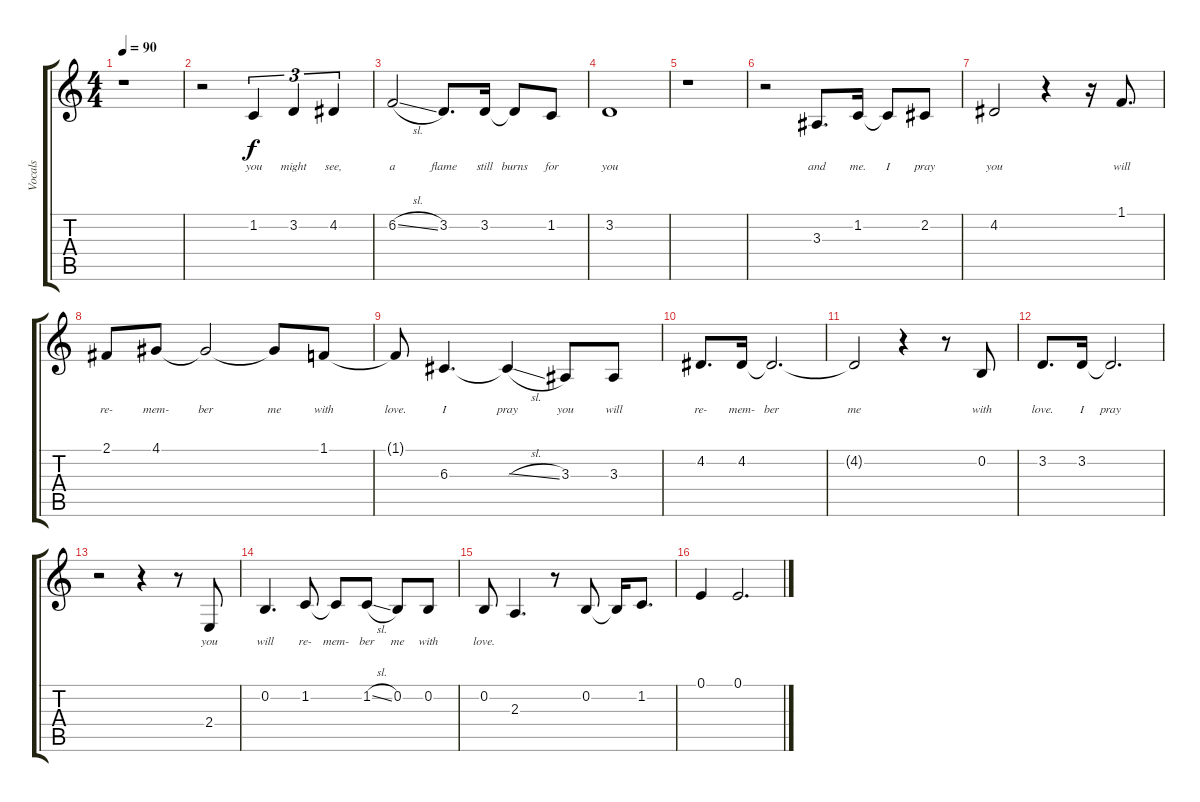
\track ("Vocals" "Vocals") {instrument clarinet}
\staff {score tabs}
\tuning (E4 B3 G3 D3 A2 E2) {hide}
\ts (4 4)
\tempo 90
\clef g2
\ks c
r.1{dy f} |
r.2 1.2.4{tu (3 2) lyrics (0 "you") lyrics (1 "") lyrics (2 "") lyrics (3 "") lyrics (4 "")} 3.2.4{tu (3 2) lyrics (0 "might") lyrics (1 "") lyrics (2 "") lyrics (3 "") lyrics (4 "")} 4.2.4{tu (3 2) lyrics (0 "see,") lyrics (1 "") lyrics (2 "") lyrics (3 "") lyrics (4 "")} |
6.2{sl}.2{lyrics (0 "a") lyrics (1 "") lyrics (2 "") lyrics (3 "") lyrics (4 "")} 3.2.8{d lyrics (0 "flame") lyrics (1 "") lyrics (2 "") lyrics (3 "") lyrics (4 "")} 3.2.16{lyrics (0 "still") lyrics (1 "") lyrics (2 "") lyrics (3 "") lyrics (4 "")} 3.2{t}.8{lyrics (0 "burns") lyrics (1 "") lyrics (2 "") lyrics (3 "") lyrics (4 "")} 1.2.8{lyrics (0 "for") lyrics (1 "") lyrics (2 "") lyrics (3 "") lyrics (4 "")} |
3.2.1{lyrics (0 "you") lyrics (1 "") lyrics (2 "") lyrics (3 "") lyrics (4 "")} |
r.1 |
r.2 3.3.8{d lyrics (0 "and") lyrics (1 "") lyrics (2 "") lyrics (3 "") lyrics (4 "")} 1.2.16{lyrics (0 "me.") lyrics (1 "") lyrics (2 "") lyrics (3 "") lyrics (4 "")} 1.2{t}.8{lyrics (0 "I") lyrics (1 "") lyrics (2 "") lyrics (3 "") lyrics (4 "")} 2.2.8{lyrics (0 "pray") lyrics (1 "") lyrics (2 "") lyrics (3 "") lyrics (4 "")} |
4.2.2{lyrics (0 "you") lyrics (1 "") lyrics (2 "") lyrics (3 "") lyrics (4 "")} r.4 r.16 1.1.8{d lyrics (0 "will") lyrics (1 "") lyrics (2 "") lyrics (3 "") lyrics (4 "")} |
2.1.8{lyrics (0 "re-") lyrics (1 "") lyrics (2 "") lyrics (3 "") lyrics (4 "")} 4.1.8{lyrics (0 "mem-") lyrics (1 "") lyrics (2 "") lyrics (3 "") lyrics (4 "")} 4.1{t}.2{lyrics (0 "ber") lyrics (1 "") lyrics (2 "") lyrics (3 "") lyrics (4 "")} 4.1{t}.8{lyrics (0 "me") lyrics (1 "") lyrics (2 "") lyrics (3 "") lyrics (4 "")} 1.1.8{lyrics (0 "with") lyrics (1 "") lyrics (2 "") lyrics (3 "") lyrics (4 "")} |
1.1{t}.8{lyrics (0 "love.") lyrics (1 "") lyrics (2 "") lyrics (3 "") lyrics (4 "")} 6.3.4{d lyrics (0 "I") lyrics (1 "") lyrics (2 "") lyrics (3 "") lyrics (4 "")} 6.3{sl t}.4{lyrics (0 "pray") lyrics (1 "") lyrics (2 "") lyrics (3 "") lyrics (4 "")} 3.3.8{lyrics (0 "you") lyrics (1 "") lyrics (2 "") lyrics (3 "") lyrics (4 "")} 3.3.8{lyrics (0 "will") lyrics (1 "") lyrics (2 "") lyrics (3 "") lyrics (4 "")} |
4.2.8{d lyrics (0 "re-") lyrics (1 "") lyrics (2 "") lyrics (3 "") lyrics (4 "")} 4.2.16{lyrics (0 "mem-") lyrics (1 "") lyrics (2 "") lyrics (3 "") lyrics (4 "")} 4.2{t}.2{d lyrics (0 "ber") lyrics (1 "") lyrics (2 "") lyrics (3 "") lyrics (4 "")} |
4.2{t}.2{lyrics (0 "me") lyrics (1 "") lyrics (2 "") lyrics (3 "") lyrics (4 "")} r.4 r.8 0.2.8{lyrics (0 "with") lyrics (1 "") lyrics (2 "") lyrics (3 "") lyrics (4 "")} |
3.2.8{d lyrics (0 "love.") lyrics (1 "") lyrics (2 "") lyrics (3 "") lyrics (4 "")} 3.2.16{lyrics (0 "I") lyrics (1 "") lyrics (2 "") lyrics (3 "") lyrics (4 "")} 3.2{t}.2{d lyrics (0 "pray") lyrics (1 "") lyrics (2 "") lyrics (3 "") lyrics (4 "")} |
r.2 r.4 r.8 2.4.8{lyrics (0 "you") lyrics (1 "") lyrics (2 "") lyrics (3 "") lyrics (4 "")} |
0.2.4{d lyrics (0 "will") lyrics (1 "") lyrics (2 "") lyrics (3 "") lyrics (4 "")} 1.2.8{lyrics (0 "re-") lyrics (1 "") lyrics (2 "") lyrics (3 "") lyrics (4 "")} 1.2{t}.8{lyrics (0 "mem-") lyrics (1 "") lyrics (2 "") lyrics (3 "") lyrics (4 "")} 1.2{sl}.8{lyrics (0 "ber") lyrics (1 "") lyrics (2 "") lyrics (3 "") lyrics (4 "")} 0.2.8{lyrics (0 "me") lyrics (1 "") lyrics (2 "") lyrics (3 "") lyrics (4 "")} 0.2.8{lyrics (0 "with") lyrics (1 "") lyrics (2 "") lyrics (3 "") lyrics (4 "")} |
0.2.8{lyrics (0 "love.") lyrics (1 "") lyrics (2 "") lyrics (3 "") lyrics (4 "")} 2.3.4{d} r.8 0.2.8 0.2{t}.16 1.2.8{d} |
0.1.4 0.1.2{d}
